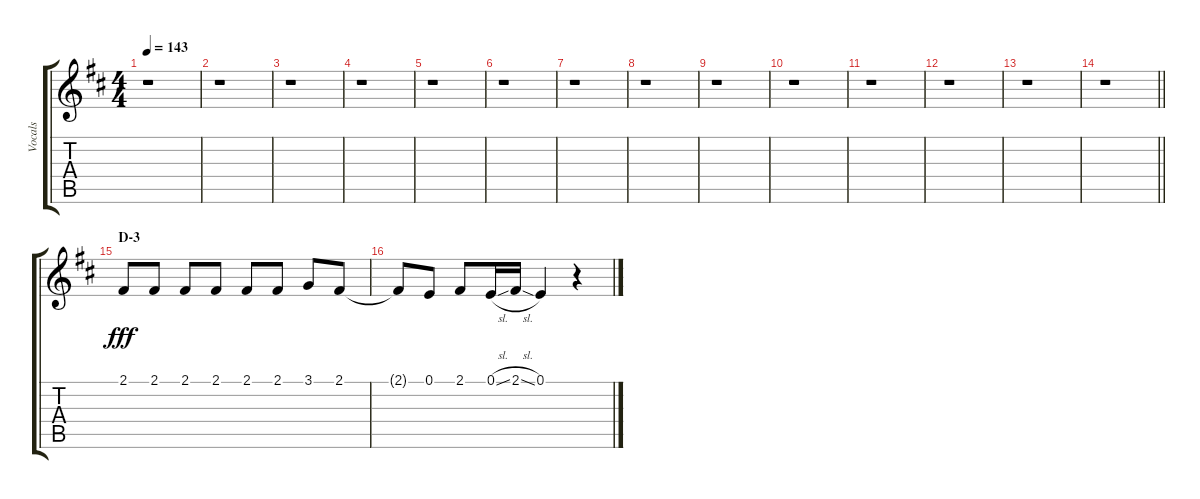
\track ("Vocals" "Vocals") {instrument voiceoohs}
\staff {score tabs}
\tuning (E4 B3 G3 D3 A2 E2) {hide}
\ts (4 4)
\tempo 143
\clef g2
\ks d
r.1{dy fff} |
r.1 |
r.1 |
r.1 |
r.1 |
r.1 |
r.1 |
r.1 |
r.1 |
r.1 |
r.1 |
r.1 |
r.1 |
\barLineRight lightlight
r.1 |
\section ("" "D-3")
2.1.8 2.1.8 2.1.8 2.1.8 2.1.8 2.1.8 3.1.8 2.1.8 |
2.1{t}.8 0.1.8 2.1.8 0.1{sl}.16 2.1{sl}.16 0.1.4 r.4
